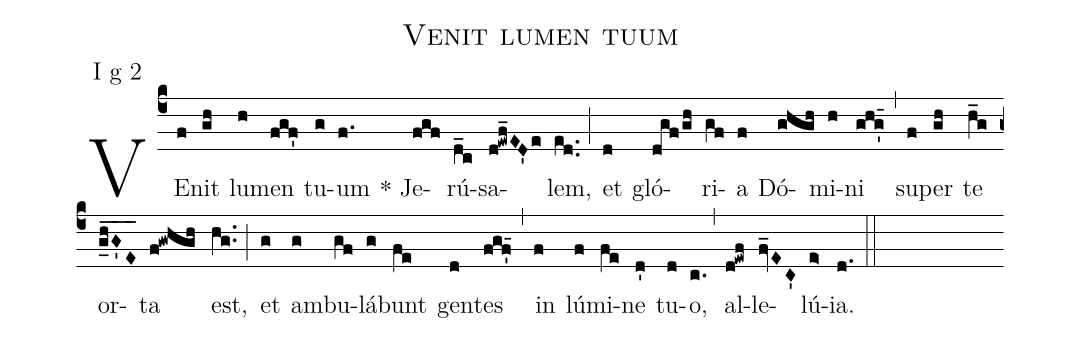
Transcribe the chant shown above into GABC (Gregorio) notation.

name:Venit lumen tuum;
office-part:Antiphona;
mode:1;
annotation: I g 2;
%%
(c4) VE(f)nit(gh) lu(h)men(fgf') tu(g)um(f.) * Je(fgf)rú(d_c)sa(d!ewf_ED'e)lem,(ed..) (;) et(d) gló(dgf/gh)ri(gf)a(f) Dó(ghgh)mi(h)ni(g!h!g'_5) (,) su(f)per(gh) te(h_g) or(g_hG'E___)ta(f!gwhgh) est,(hg..) (;) et(g) am(g)bu(gf)lá(g)bunt(fe) gen(d)tes(f!g!f'_5) (,) in(f) lú(f)mi(fe)ne(d') tu(d)o,(c.) (,) al(d!ewf)le(fv_EC')lú(e>)ia.(d.) (::)
